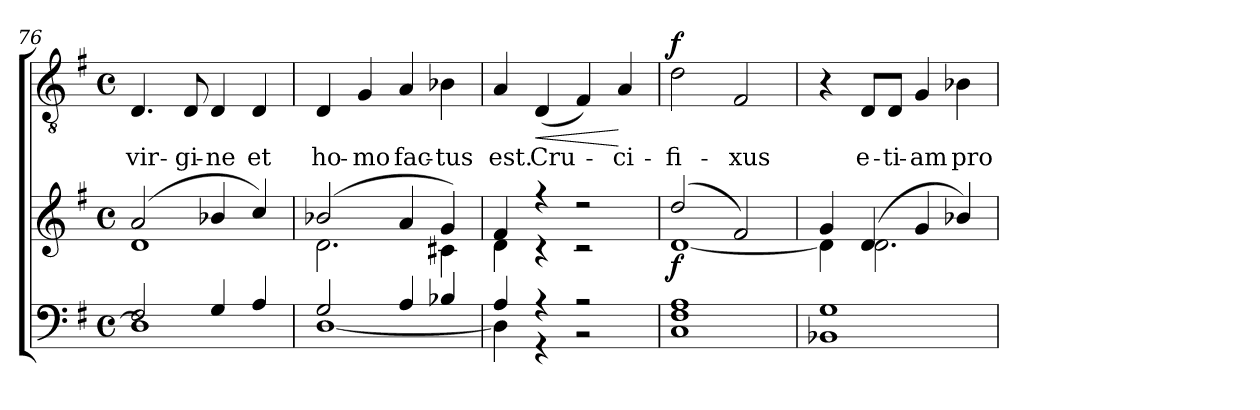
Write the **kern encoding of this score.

**kern	**kern	**dynam	**kern	**text	**dynam
*part2	*part2	*part2	*part1	*part1	*part1
*staff3	*staff2	*staff2/3	*staff1	*staff1	*staff1
*clefF4	*clefG2	*	*clefGv2	*	*
*k[f#]	*k[f#]	*	*k[f#]	*	*
*G:	*G:	*	*G:	*	*
*M4/4	*M4/4	*	*M4/4	*	*
*met(c)	*met(c)	*	*met(c)	*	*
=76	=76	=76	=76	=76	=76
*^	*^	*	*	*	*
!	!	!	!	!	!	!LO:LY:b	!
2F#/	1D]	(2a/	1d	.	4.D/	vir-	.
!	!	!	!	!	!	!LO:LY:b	!
.	.	.	.	.	8D/	-gi-	.
!	!	!	!	!	!	!LO:LY:b	!
4G/	.	4b-X/	.	.	4D/	-ne	.
!	!	!	!	!	!	!LO:LY:b	!
4A/	.	4cc/)	.	.	4D/	et	.
=77	=77	=77	=77	=77	=77	=77	=77
!	!	!	!	!	!	!LO:LY:b	!
2G/	[<1D	(2b-X/	2.d\	.	4D/	ho-	.
!	!	!	!	!	!	!LO:LY:b	!
.	.	.	.	.	4G/	-mo	.
!	!	!	!	!	!	!LO:LY:b	!
4A/	.	4a/	.	.	4A/	fac-	.
!	!	!	!	!	!	!LO:LY:b	!
4B-X/	.	4g/)	4c#X\	.	4B-X\	-tus	.
=78	=78	=78	=78	=78	=78	=78	=78
!	!	!	!	!	!	!LO:LY:b	!
4A/	4D\]	4f#/	4d\	.	4A/	est.	.
!	!	!	!	!	!	!LO:LY:b	!LO:HP:b
4r	4r	4r	4r	.	(<4D/	Cru-	<
2r	2r	2r	2r	.	4F#/)	.	.
!	!	!	!	!	!	!LO:LY:b	!
.	.	.	.	.	4A/	-ci-	[
=79	=79	=79	=79	=79	=79	=79	=79
!	!	!	!	!LO:DY:b	!	!LO:LY:b	!LO:DY:a
1F# 1A	1C	(2dd/	[<1d	f	2d\	-fi-	f
!	!	!	!	!	!	!LO:LY:b	!
.	.	2f#/)	.	.	2F#/	-xus	.
!!LO:LB:g=z
=80	=80	=80	=80	=80	=80	=80	=80
1G	1BB-X	4g/	4d\]	.	4r	.	.
!	!	!	!	!	!	!LO:LY:b	!
.	.	(4d/	2.d\	.	8D/L	e-	.
!	!	!	!	!	!	!LO:LY:b	!
.	.	.	.	.	8D/J	-ti-	.
!	!	!	!	!	!	!LO:LY:b	!
.	.	4g/	.	.	4G/	-am	.
!	!	!	!	!	!	!LO:LY:b	!
.	.	4b-X/)	.	.	4B-X\	pro	.
*v	*v	*	*	*	*	*	*
*	*v	*v	*	*	*	*
=	=	=	=	=	=
*-	*-	*-	*-	*-	*-
